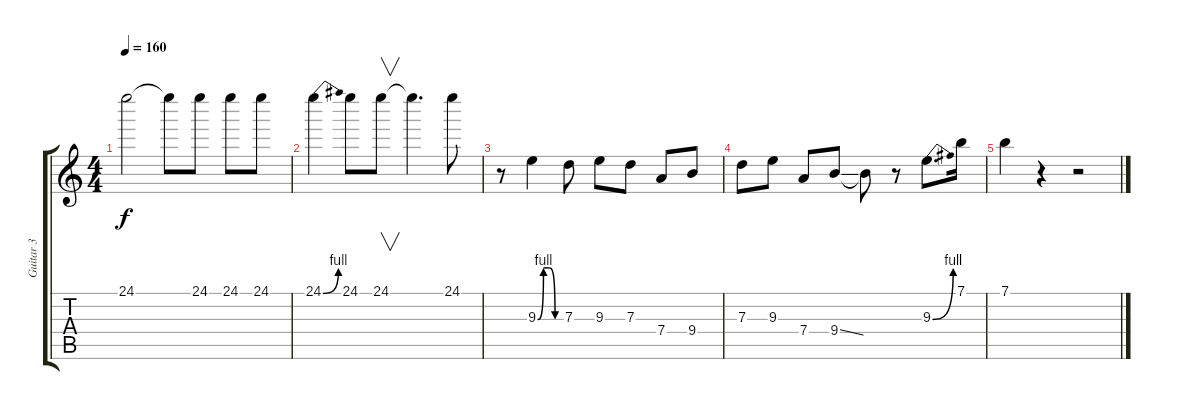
\track ("Guitar 3" "Guitar 3") {instrument distortionguitar}
\staff {score tabs}
\tuning (E4 B3 G3 D3 A2 E2) {hide}
\ts (4 4)
\tempo 160
\clef g2
\ks c
24.1{t}.2{dy f} 24.1{t}.8 24.1.8 24.1.8 24.1.8 |
24.1{be (bend 0 0 60 4)}.4 24.1.8 24.1.8{v} 24.1{t}.4{d} 24.1.8 |
r.8 9.3{be (custom 0 0 15 4 30 4 45 0 60 0)}.4 7.3.8 9.3.8 7.3.8 7.4.8 9.4.8 |
7.3.8 9.3.8 7.4.8 9.4{ss}.8 9.4{t}.8 r.8 9.3{be (bend 0 0 60 4)}.8{d} 7.1.16 |
7.1.4 r.4 r.2
